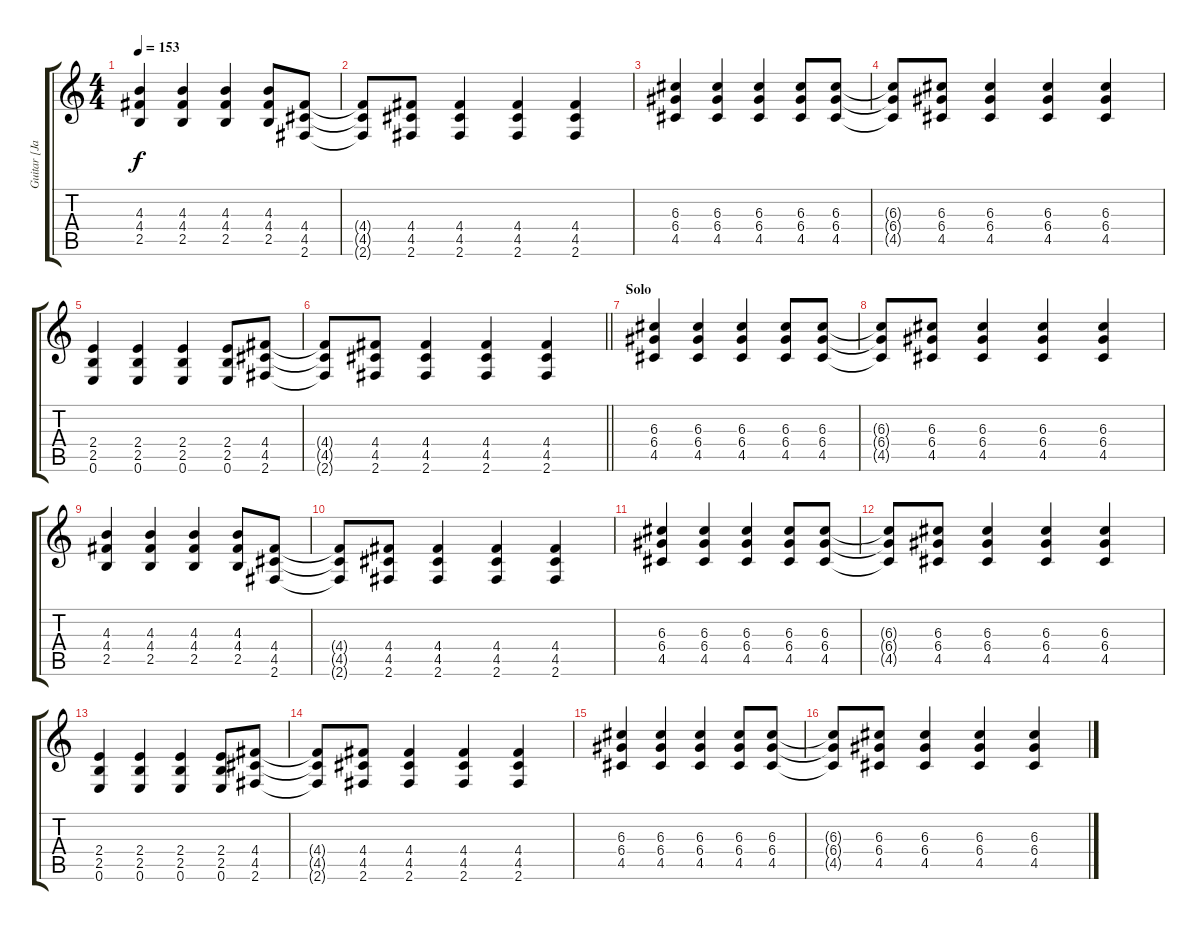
\track ("Guitar [Jaska]" "Guitar [Ja") {instrument distortionguitar}
\staff {score tabs}
\tuning (E4 B3 G3 D3 A2 E2) {hide}
\ts (4 4)
\tempo 153
\clef g2
\ks c
(4.3 4.4 2.5).4{dy f} (4.3 4.4 2.5).4 (4.3 4.4 2.5).4 (4.3 4.4 2.5).8 (4.4 4.5 2.6).8 |
(4.4{t} 4.5{t} 2.6{t}).8 (4.4 4.5 2.6).8 (4.4 4.5 2.6).4 (4.4 4.5 2.6).4 (4.4 4.5 2.6).4 |
(6.3 6.4 4.5).4 (6.3 6.4 4.5).4 (6.3 6.4 4.5).4 (6.3 6.4 4.5).8 (6.3 6.4 4.5).8 |
(6.3{t} 6.4{t} 4.5{t}).8 (6.3 6.4 4.5).8 (6.3 6.4 4.5).4 (6.3 6.4 4.5).4 (6.3 6.4 4.5).4 |
(2.4 2.5 0.6).4 (2.4 2.5 0.6).4 (2.4 2.5 0.6).4 (2.4 2.5 0.6).8 (4.4 4.5 2.6).8 |
\barLineRight lightlight
(4.4{t} 4.5{t} 2.6{t}).8 (4.4 4.5 2.6).8 (4.4 4.5 2.6).4 (4.4 4.5 2.6).4 (4.4 4.5 2.6).4 |
\section ("" "Solo")
(6.3 6.4 4.5).4 (6.3 6.4 4.5).4 (6.3 6.4 4.5).4 (6.3 6.4 4.5).8 (6.3 6.4 4.5).8 |
(6.3{t} 6.4{t} 4.5{t}).8 (6.3 6.4 4.5).8 (6.3 6.4 4.5).4 (6.3 6.4 4.5).4 (6.3 6.4 4.5).4 |
(4.3 4.4 2.5).4 (4.3 4.4 2.5).4 (4.3 4.4 2.5).4 (4.3 4.4 2.5).8 (4.4 4.5 2.6).8 |
(4.4{t} 4.5{t} 2.6{t}).8 (4.4 4.5 2.6).8 (4.4 4.5 2.6).4 (4.4 4.5 2.6).4 (4.4 4.5 2.6).4 |
(6.3 6.4 4.5).4 (6.3 6.4 4.5).4 (6.3 6.4 4.5).4 (6.3 6.4 4.5).8 (6.3 6.4 4.5).8 |
(6.3{t} 6.4{t} 4.5{t}).8 (6.3 6.4 4.5).8 (6.3 6.4 4.5).4 (6.3 6.4 4.5).4 (6.3 6.4 4.5).4 |
(2.4 2.5 0.6).4 (2.4 2.5 0.6).4 (2.4 2.5 0.6).4 (2.4 2.5 0.6).8 (4.4 4.5 2.6).8 |
(4.4{t} 4.5{t} 2.6{t}).8 (4.4 4.5 2.6).8 (4.4 4.5 2.6).4 (4.4 4.5 2.6).4 (4.4 4.5 2.6).4 |
(6.3 6.4 4.5).4 (6.3 6.4 4.5).4 (6.3 6.4 4.5).4 (6.3 6.4 4.5).8 (6.3 6.4 4.5).8 |
(6.3{t} 6.4{t} 4.5{t}).8 (6.3 6.4 4.5).8 (6.3 6.4 4.5).4 (6.3 6.4 4.5).4 (6.3 6.4 4.5).4
